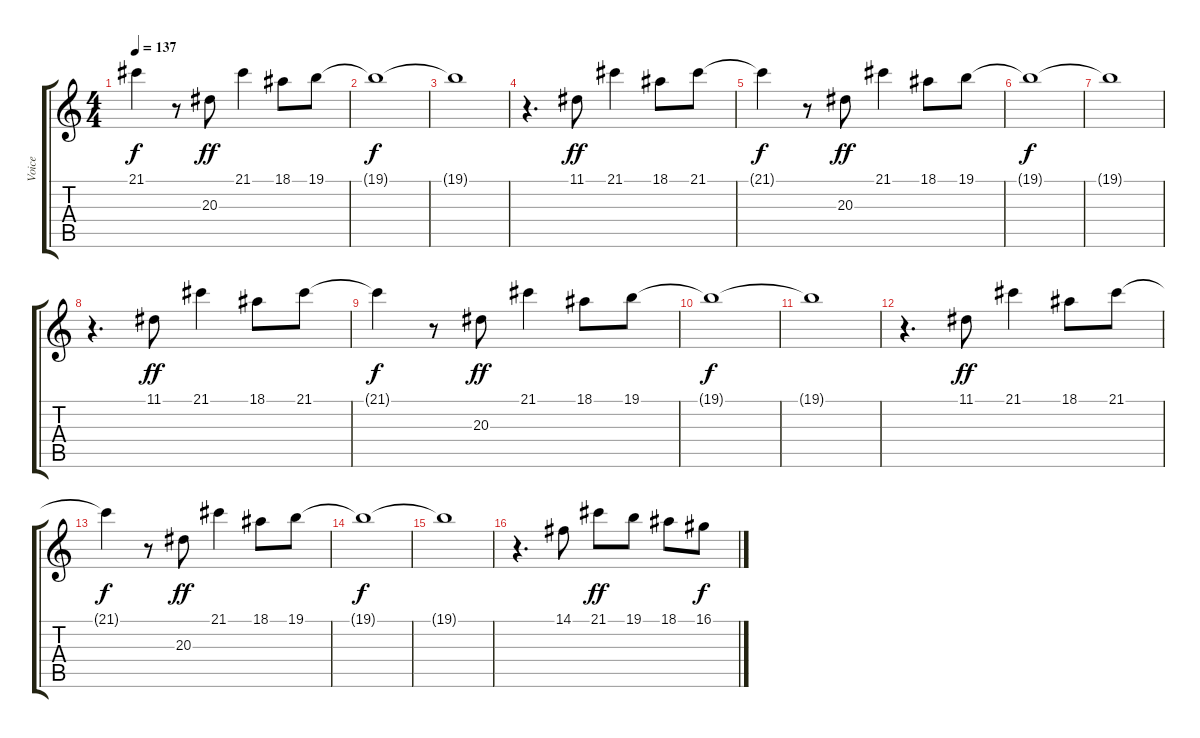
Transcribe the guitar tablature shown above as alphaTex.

\track ("Voice" "Voice") {instrument flute}
\staff {score tabs}
\tuning (E4 B3 G3 D3 A2 E2) {hide}
\ts (4 4)
\tempo 137
\clef g2
\ks c
21.1{t}.4{dy f} r.8 20.3.8{dy ff} 21.1.4 18.1.8 19.1.8 |
19.1{t}.1{dy f} |
19.1{t}.1 |
r.4{d} 11.1.8{dy ff} 21.1.4 18.1.8 21.1.8 |
21.1{t}.4{dy f} r.8 20.3.8{dy ff} 21.1.4 18.1.8 19.1.8 |
19.1{t}.1{dy f} |
19.1{t}.1 |
r.4{d} 11.1.8{dy ff} 21.1.4 18.1.8 21.1.8 |
21.1{t}.4{dy f} r.8 20.3.8{dy ff} 21.1.4 18.1.8 19.1.8 |
19.1{t}.1{dy f} |
19.1{t}.1 |
r.4{d} 11.1.8{dy ff} 21.1.4 18.1.8 21.1.8 |
21.1{t}.4{dy f} r.8 20.3.8{dy ff} 21.1.4 18.1.8 19.1.8 |
19.1{t}.1{dy f} |
19.1{t}.1 |
r.4{d} 14.1.8 21.1.8{dy ff} 19.1.8 18.1.8 16.1.8{dy f}
